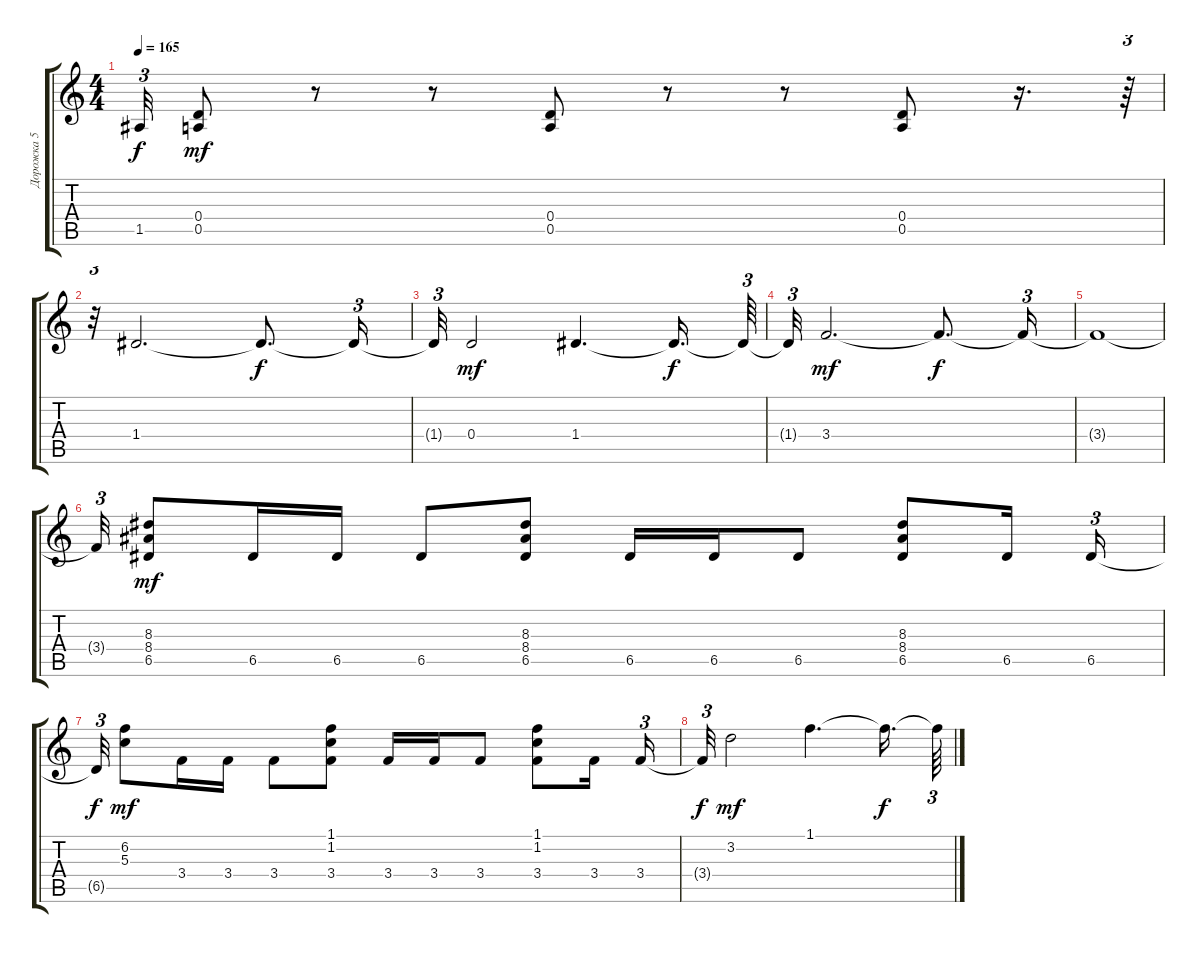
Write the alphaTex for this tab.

\track ("Дорожка 5" "Дорожка 5") {instrument distortionguitar}
\staff {score tabs}
\tuning (E4 B3 G3 D3 A2 E2) {hide}
\ts (4 4)
\tempo 165
\clef g2
\ks c
1.5{t}.32{tu (3 2) dy f} (0.4 0.5).8{dy mf} r.8 r.8 (0.4 0.5).8 r.8 r.8 (0.4 0.5).8 r.16{d} r.64{tu (3 2)} |
r.32{tu (3 2)} 1.4.2{d} 1.4{t}.8{d dy f} 1.4{t}.16{tu (3 2)} |
1.4{t}.32{tu (3 2)} 0.4.2{dy mf} 1.4.4{d} 1.4{t}.16{d dy f} 1.4{t}.64{tu (3 2)} |
1.4{t}.32{tu (3 2)} 3.4.2{d dy mf} 3.4{t}.8{d dy f} 3.4{t}.16{tu (3 2)} |
3.4{t}.1 |
3.4{t}.32{tu (3 2)} (8.3 8.4 6.5).8{dy mf} 6.5.16 6.5.16 6.5.8 (8.3 8.4 6.5).8 6.5.16 6.5.16 6.5.8 (8.3 8.4 6.5).8 6.5.16 6.5.16{tu (3 2)} |
6.5{t}.32{tu (3 2) dy f} (6.2 5.3).8{dy mf} 3.4.16 3.4.16 3.4.8 (1.1 1.2 3.4).8 3.4.16 3.4.16 3.4.8 (1.1 1.2 3.4).8 3.4.16 3.4.16{tu (3 2)} |
3.4{t}.32{tu (3 2) dy f} 3.2.2{dy mf} 1.1.4{d} 1.1{t}.16{d dy f} 1.1{t}.64{tu (3 2)}
